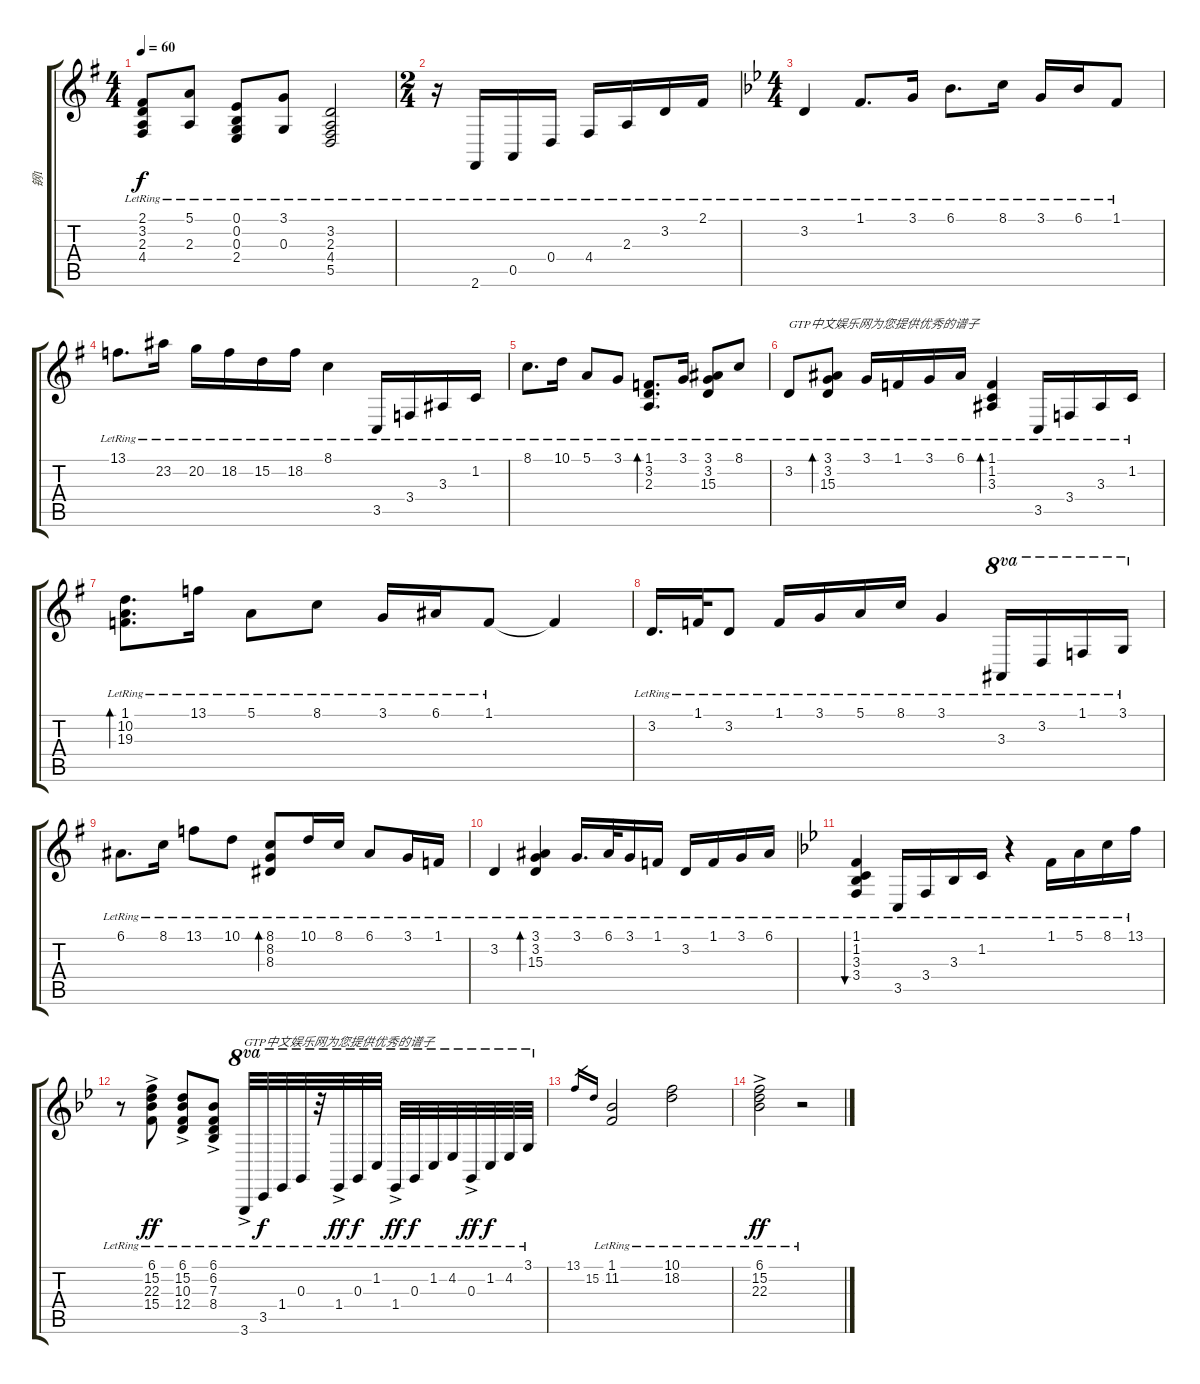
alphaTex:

\track ("钢1" "钢1") {instrument electricgrandpiano}
\staff {score tabs}
\tuning (E4 B3 G3 D3 A2 E2) {hide}
\ts (4 4)
\tempo 60
\clef g2
\ks g
(2.1{lr} 3.2{lr} 2.3{lr} 4.4{lr}).8{dy f} (5.1{lr} 2.3{lr}).8 (0.1{lr} 0.2{lr} 0.3{lr} 2.4{lr}).8 (3.1{lr} 0.3{lr}).8 (3.2{lr} 2.3{lr} 4.4{lr} 5.5{lr}).2 |
\ts (2 4)
r.16 2.6{lr}.16 0.5{lr}.16 0.4{lr}.16 4.4{lr}.16 2.3{lr}.16 3.2{lr}.16 2.1{lr}.16 |
\ts (4 4)
\ks bb
3.2{lr}.4 1.1{lr}.8{d} 3.1{lr}.16 6.1{lr}.8{d} 8.1{lr}.16 3.1{lr}.16 6.1{lr}.16 1.1{lr}.8 |
\ks g
13.1{lr}.8{d} 23.2{lr}.16 20.2{lr}.16 18.2{lr}.16 15.2{lr}.16 18.2{lr}.16 8.1{lr}.4 3.5{lr}.16 3.4{lr}.16 3.3{lr}.16 1.2{lr}.16 |
8.1{lr}.8{d} 10.1{lr}.16 5.1{lr}.8 3.1{lr}.8 (1.1{lr} 3.2{lr} 2.3{lr}).8{d bd 120} 3.1{lr}.16 (3.1{lr} 3.2{lr} 15.3{lr}).8 8.1{lr}.8 |
3.2{lr}.8{txt "GTP中文娱乐网为您提供优秀的谱子"} (3.1{lr} 3.2{lr} 15.3{lr}).8{bd 120} 3.1{lr}.16 1.1{lr}.16 3.1{lr}.16 6.1{lr}.16 (1.1{lr} 1.2{lr} 3.3{lr}).4{bd 120} 3.5{lr}.16 3.4{lr}.16 3.3{lr}.16 1.2{lr}.16 |
(1.1{lr} 10.2{lr} 19.3{lr}).8{d bd 120} 13.1{lr}.16 5.1{lr}.8 8.1{lr}.8 3.1{lr}.16 6.1{lr}.16 1.1{lr}.8 1.1{t}.4 |
3.2{lr}.16{d} 1.1{lr}.32 3.2{lr}.8 1.1{lr}.16 3.1{lr}.16 5.1{lr}.16 8.1{lr}.16 3.1{lr}.4 3.3{lr}.16{ot 8va} 3.2{lr}.16{ot 8va} 1.1{lr}.16{ot 8va} 3.1{lr}.16{ot 8va} |
6.1{lr}.8{d} 8.1{lr}.16 13.1{lr}.8 10.1{lr}.8 (8.1{lr} 8.2{lr} 8.3{lr}).8{bd 120} 10.1{lr}.16 8.1{lr}.16 6.1{lr}.8 3.1{lr}.16 1.1{lr}.16 |
3.2{lr}.4 (3.1{lr} 3.2{lr} 15.3{lr}).4{bd 120} 3.1{lr}.16{d} 6.1{lr}.32 3.1{lr}.16 1.1{lr}.16 3.2{lr}.16 1.1{lr}.16 3.1{lr}.16 6.1{lr}.16 |
\ks bb
(1.1{lr} 1.2{lr} 3.3{lr} 3.4{lr}).4{bu 120} 3.5{lr}.16 3.4{lr}.16 3.3{lr}.16 1.2{lr}.16 r.4 1.1{lr}.16 5.1{lr}.16 8.1{lr}.16 13.1{lr}.16 |
r.8 (6.1{ac lr} 15.2{ac lr} 22.3{ac lr} 15.4{ac lr}).8{dy ff} (6.1{ac lr} 15.2{ac lr} 10.3{ac lr} 12.4{ac lr}).8 (6.1{ac lr} 6.2{ac lr} 7.3{ac lr} 8.4{ac lr}).8 3.6{ac lr}.32{ot 8va txt "GTP中文娱乐网为您提供优秀的谱子"} 3.5{lr}.32{ot 8va dy f} 1.4{lr}.32{ot 8va} 0.3{lr}.32{ot 8va} r.32{ot 8va} 1.4{ac lr}.32{ot 8va dy ff} 0.3{lr}.32{ot 8va dy f} 1.2{lr}.32{ot 8va} 1.4{ac lr}.32{ot 8va dy ff} 0.3{lr}.32{ot 8va dy f} 1.2{lr}.32{ot 8va} 4.2{lr}.32{ot 8va} 0.3{ac lr}.32{ot 8va dy ff} 1.2{lr}.32{ot 8va dy f} 4.2{lr}.32{ot 8va} 3.1{lr}.32{ot 8va} |
13.1.16{gr} 15.2.16{gr} (1.1{lr} 11.2{lr}).2 (10.1{lr} 18.2{lr}).2 |
(6.1{ac lr} 15.2{ac lr} 22.3{ac lr}).2{txt " " dy ff} r.2
